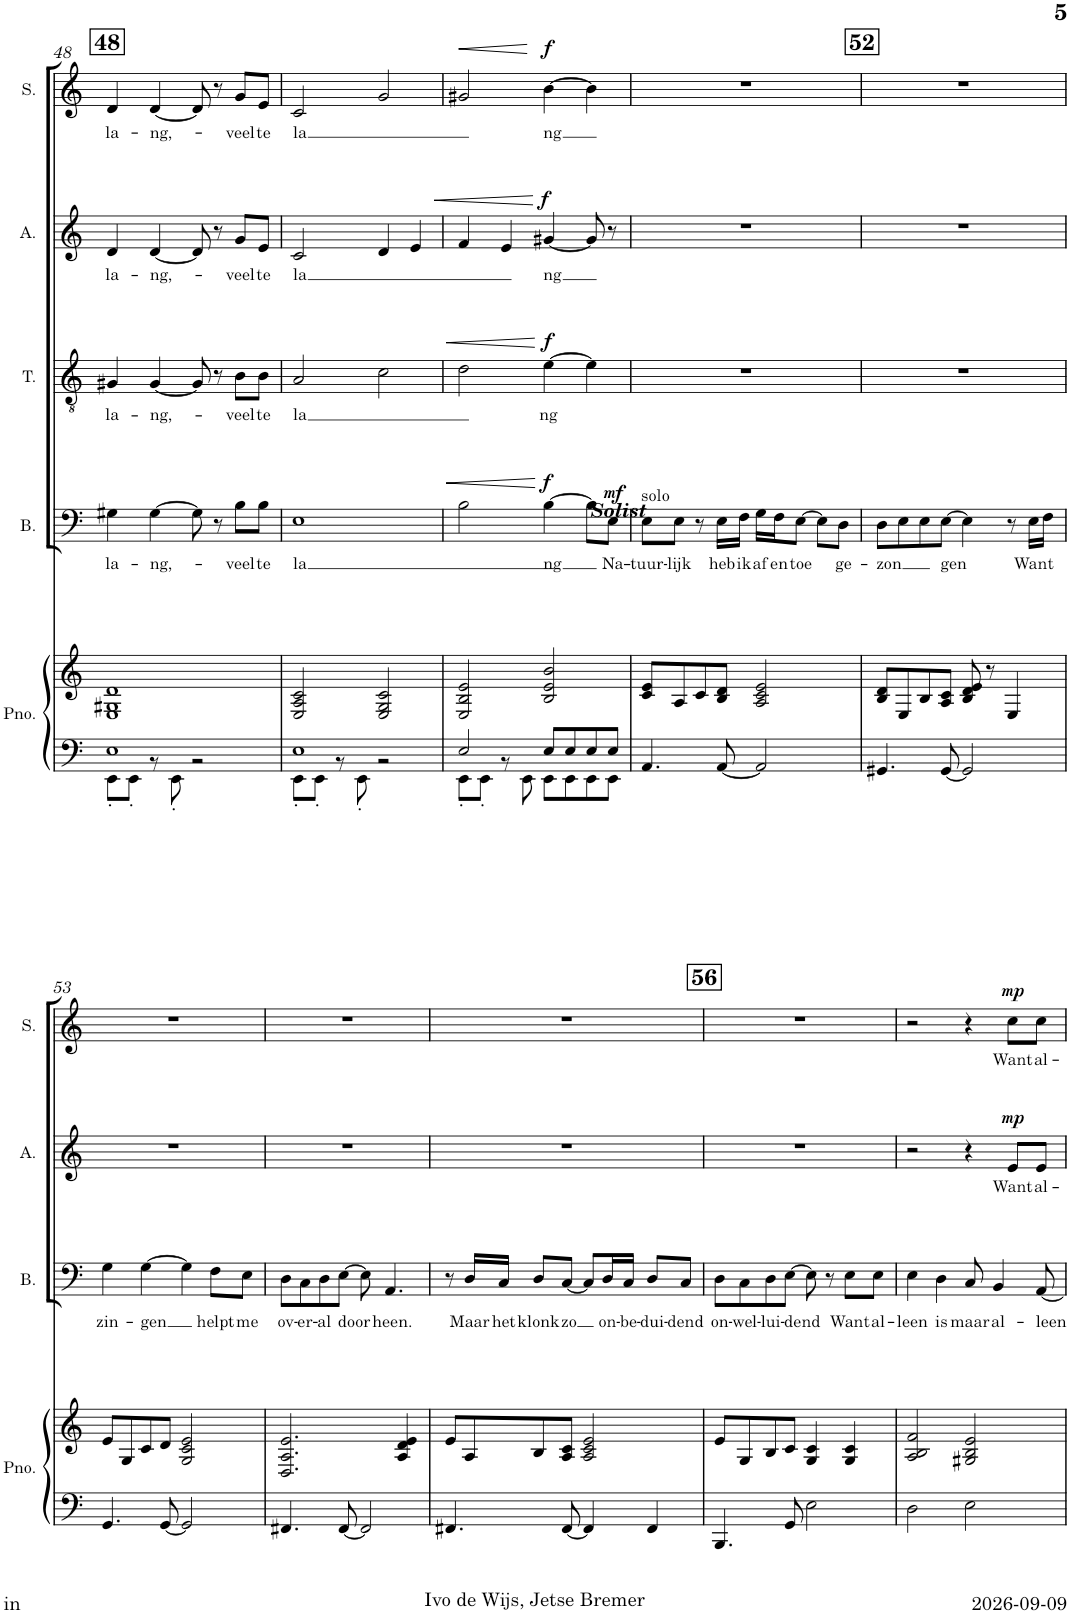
**kern	**kern	**kern	**text	**dynam	**kern	**text	**dynam	**kern	**text	**dynam	**kern	**text	**dynam
*part5	*part5	*part4	*part4	*part4	*part3	*part3	*part3	*part2	*part2	*part2	*part1	*part1	*part1
*staff6	*staff5	*staff4	*staff4	*staff4	*staff3	*staff3	*staff3	*staff2	*staff2	*staff2	*staff1	*staff1	*staff1
*I"Piano	*	*I"Bas	*	*	*I"Tenor	*	*	*I"Alt	*	*	*I"Sopraan	*	*
*I'Pno.	*	*I'B.	*	*	*I'T.	*	*	*I'A.	*	*	*I'S.	*	*
!!LO:PB:g=z
*clefF4	*clefG2	*clefF4	*	*	*clefGv2	*	*	*clefG2	*	*	*clefG2	*	*
*	*	*Trd5c9	*	*	*Trd5c9	*	*	*Trd5c9	*	*	*Trd5c9	*	*
*k[]	*k[]	*k[]	*	*	*k[]	*	*	*k[]	*	*	*k[]	*	*
*M4/4	*M4/4	*M4/4	*	*	*M4/4	*	*	*M4/4	*	*	*M4/4	*	*
!!LO:REH:place=s1:a:B:cj:fs=14:t=48
=48	=48	=48	=48	=48	=48	=48	=48	=48	=48	=48	=48	=48	=48
*^	*	*	*	*	*	*	*	*	*	*	*	*	*
!	!	!	!	!LO:LY:b	!	!	!LO:LY:b	!	!	!LO:LY:b	!	!	!LO:LY:b	!
1E	8EE'\L	1E 1G#X 1d	4G#X\	la-	.	4G#X/	la-	.	4d/	la-	.	4d/	la-	.
.	8EE'\J	.	.	.	.	.	.	.	.	.	.	.	.	.
!	!	!	!	!LO:LY:b	!	!	!LO:LY:b	!	!	!LO:LY:b	!	!	!LO:LY:b	!
.	8r	.	[4G#\	-ng,-	.	[4G#/	-ng,-	.	[4d/	-ng,-	.	[4d/	-ng,-	.
.	8EE'\	.	.	.	.	.	.	.	.	.	.	.	.	.
.	2r	.	8G#\]	.	.	8G#/]	.	.	8d/]	.	.	8d/]	.	.
.	.	.	8r	.	.	8r	.	.	8r	.	.	8r	.	.
!	!	!	!	!LO:LY:b	!	!	!LO:LY:b	!	!	!LO:LY:b	!	!	!LO:LY:b	!
.	.	.	8B\L	veel	.	8B\L	veel	.	8g/L	veel	.	8g/L	veel	.
!	!	!	!	!LO:LY:b	!	!	!LO:LY:b	!	!	!LO:LY:b	!	!	!LO:LY:b	!
.	.	.	8B\J	te	.	8B\J	te	.	8e/J	te	.	8e/J	te	.
=49	=49	=49	=49	=49	=49	=49	=49	=49	=49	=49	=49	=49	=49	=49
!	!	!	!	!LO:LY:b	!	!	!LO:LY:b	!	!	!LO:LY:b	!	!	!LO:LY:b	!
1E	8EE'\L	2E/ 2A/ 2c/	1E	la	.	2A/	la	.	2c/	la	.	2c/	la	.
.	8EE'\J	.	.	.	.	.	.	.	.	.	.	.	.	.
.	8r	.	.	.	.	.	.	.	.	.	.	.	.	.
.	8EE'\	.	.	.	.	.	.	.	.	.	.	.	.	.
.	2r	2E/ 2G/ 2c/	.	.	.	2c\	.	.	4d/	.	.	2g/	.	.
!	!	!	!	!	!	!	!	!	!	!	!LO:HP:b	!	!	!
.	.	.	.	.	.	.	.	.	4e/	.	<	.	.	.
=50	=50	=50	=50	=50	=50	=50	=50	=50	=50	=50	=50	=50	=50	=50
!	!	!	!	!	!LO:HP:b	!	!	!LO:HP:b	!	!	!	!	!	!LO:HP:b
2E/	8EE'\L	2E/ 2B/ 2e/	2B\	.	<	2d\	.	<	4f/	.	.	2g#X/	.	<
.	8EE'\J	.	.	.	.	.	.	.	.	.	.	.	.	.
.	8r	.	.	.	.	.	.	.	4e/	.	.	.	.	.
.	8EE\	.	.	.	.	.	.	.	.	.	.	.	.	.
!	!	!	!	!LO:LY:b	!LO:DY:n=1:a	!	!LO:LY:b	!LO:DY:n=1:a	!	!LO:LY:b	!LO:DY:n=1:a	!	!LO:LY:b	!LO:DY:n=1:a
8E/L	8EE\L	2B/ 2e/ 2b/	[4B\	ng	[ f	[4e\	ng	[ f	[4g#X/	ng	[ f	[4b\	ng	[ f
8E/	8EE\	.	.	.	.	.	.	.	.	.	.	.	.	.
8E/	8EE\	.	8B\L]	.	.	4e\]	.	.	8g#/]	.	.	4b\]	.	.
!	!	!	!LO:TX:b:Bi:t=Solist	!	!	!	!	!	!	!	!	!	!	!
!	!	!	!	!LO:LY:b	!LO:DY:n=2:a	!	!	!	!	!	!	!	!	!
8E/J	8EE\J	.	8E\J	Na-	mf	.	.	.	8r	.	.	.	.	.
=51	=51	=51	=51	=51	=51	=51	=51	=51	=51	=51	=51	=51	=51	=51
!	!	!	!LO:TX:a:t=solo	!	!	!	!	!	!	!	!	!	!	!
!	!	!	!	!LO:LY:b	!	!	!	!	!	!	!	!	!	!
*v	*v	*	*	*	*	*	*	*	*	*	*	*	*	*
4.AA/	8c/ 8e/L	8E\L	-tuur-	.	1r	.	.	1r	.	.	1r	.	.
!	!	!	!LO:LY:b	!	!	!	!	!	!	!	!	!	!
.	8A/	8E\J	-lijk	.	.	.	.	.	.	.	.	.	.
.	8c/	8r	.	.	.	.	.	.	.	.	.	.	.
!	!	!	!LO:LY:b	!	!	!	!	!	!	!	!	!	!
[8AA/	8B/ 8d/J	16E\LL	heb	.	.	.	.	.	.	.	.	.	.
!	!	!	!LO:LY:b	!	!	!	!	!	!	!	!	!	!
.	.	16F\JJ	ik	.	.	.	.	.	.	.	.	.	.
!	!	!	!LO:LY:b	!	!	!	!	!	!	!	!	!	!
2AA/]	2A/ 2c/ 2e/	16G\LL	af	.	.	.	.	.	.	.	.	.	.
!	!	!	!LO:LY:b	!	!	!	!	!	!	!	!	!	!
.	.	16F\J	en	.	.	.	.	.	.	.	.	.	.
!	!	!	!LO:LY:b	!	!	!	!	!	!	!	!	!	!
.	.	[8E\J	toe	.	.	.	.	.	.	.	.	.	.
.	.	8E\L]	.	.	.	.	.	.	.	.	.	.	.
!	!	!	!LO:LY:b	!	!	!	!	!	!	!	!	!	!
.	.	8D\J	ge-	.	.	.	.	.	.	.	.	.	.
!!LO:REH:place=s1:a:B:cj:fs=14:t=52
=52	=52	=52	=52	=52	=52	=52	=52	=52	=52	=52	=52	=52	=52
!	!	!	!LO:LY:b	!	!	!	!	!	!	!	!	!	!
4.GG#X/	8B/ 8d/L	8D\L	-zon	.	1r	.	.	1r	.	.	1r	.	.
.	8E/	8E\	.	.	.	.	.	.	.	.	.	.	.
.	8B/	8E\	.	.	.	.	.	.	.	.	.	.	.
!	!	!	!LO:LY:b	!	!	!	!	!	!	!	!	!	!
[8GG#/	8A/ 8c/J	[8E\J	gen	.	.	.	.	.	.	.	.	.	.
2GG#/]	8B/ 8d/ 8e/	4E\]	.	.	.	.	.	.	.	.	.	.	.
.	8r	.	.	.	.	.	.	.	.	.	.	.	.
.	4E/	8r	.	.	.	.	.	.	.	.	.	.	.
!	!	!	!LO:LY:b	!	!	!	!	!	!	!	!	!	!
.	.	16E\LL	Want	.	.	.	.	.	.	.	.	.	.
.	.	16F\JJ	.	.	.	.	.	.	.	.	.	.	.
!!LO:LB:g=z
=53	=53	=53	=53	=53	=53	=53	=53	=53	=53	=53	=53	=53	=53
!	!	!	!LO:LY:b	!	!	!	!	!	!	!	!	!	!
4.GG/	8e/L	4G\	zin-	.	1r	.	.	1r	.	.	1r	.	.
.	8G/	.	.	.	.	.	.	.	.	.	.	.	.
!	!	!	!LO:LY:b	!	!	!	!	!	!	!	!	!	!
.	8c/	[4G\	-gen	.	.	.	.	.	.	.	.	.	.
[8GG/	8d/J	.	.	.	.	.	.	.	.	.	.	.	.
2GG/]	2G/ 2c/ 2e/	4G\]	.	.	.	.	.	.	.	.	.	.	.
!	!	!	!LO:LY:b	!	!	!	!	!	!	!	!	!	!
.	.	8F\L	helpt	.	.	.	.	.	.	.	.	.	.
!	!	!	!LO:LY:b	!	!	!	!	!	!	!	!	!	!
.	.	8E\J	me	.	.	.	.	.	.	.	.	.	.
=54	=54	=54	=54	=54	=54	=54	=54	=54	=54	=54	=54	=54	=54
!	!	!	!LO:LY:b	!	!	!	!	!	!	!	!	!	!
4.FF#X/	2.D/ 2.A/ 2.e/	8D\L	ov-	.	1r	.	.	1r	.	.	1r	.	.
!	!	!	!LO:LY:b	!	!	!	!	!	!	!	!	!	!
.	.	8C\	-er-	.	.	.	.	.	.	.	.	.	.
!	!	!	!LO:LY:b	!	!	!	!	!	!	!	!	!	!
.	.	8D\	-al	.	.	.	.	.	.	.	.	.	.
!	!	!	!LO:LY:b	!	!	!	!	!	!	!	!	!	!
[8FF#/	.	[8E\J	door	.	.	.	.	.	.	.	.	.	.
2FF#/]	.	8E\]	.	.	.	.	.	.	.	.	.	.	.
!	!	!	!LO:LY:b	!	!	!	!	!	!	!	!	!	!
.	.	4.AA/	heen.	.	.	.	.	.	.	.	.	.	.
.	4A/ 4d/ 4e/	.	.	.	.	.	.	.	.	.	.	.	.
=55	=55	=55	=55	=55	=55	=55	=55	=55	=55	=55	=55	=55	=55
4.FF#X/	8e/L	8r	.	.	1r	.	.	1r	.	.	1r	.	.
!	!	!	!LO:LY:b	!	!	!	!	!	!	!	!	!	!
.	8A/	16D/LL	Maar	.	.	.	.	.	.	.	.	.	.
!	!	!	!LO:LY:b	!	!	!	!	!	!	!	!	!	!
.	.	16C/JJ	het	.	.	.	.	.	.	.	.	.	.
!	!	!	!LO:LY:b	!	!	!	!	!	!	!	!	!	!
.	8B/	8D/L	klonk	.	.	.	.	.	.	.	.	.	.
!	!	!	!LO:LY:b	!	!	!	!	!	!	!	!	!	!
[8FF#/	8A/ 8c/J	[8C/J	zo	.	.	.	.	.	.	.	.	.	.
4FF#/]	2A/ 2c/ 2e/	8C/L]	.	.	.	.	.	.	.	.	.	.	.
!	!	!	!LO:LY:b	!	!	!	!	!	!	!	!	!	!
.	.	16D/L	on-	.	.	.	.	.	.	.	.	.	.
!	!	!	!LO:LY:b	!	!	!	!	!	!	!	!	!	!
.	.	16C/JJ	-be-	.	.	.	.	.	.	.	.	.	.
!	!	!	!LO:LY:b	!	!	!	!	!	!	!	!	!	!
4FF#/	.	8D/L	-dui-	.	.	.	.	.	.	.	.	.	.
!	!	!	!LO:LY:b	!	!	!	!	!	!	!	!	!	!
.	.	8C/J	-dend	.	.	.	.	.	.	.	.	.	.
!!LO:REH:place=s1:a:B:cj:fs=14:t=56
=56	=56	=56	=56	=56	=56	=56	=56	=56	=56	=56	=56	=56	=56
!	!	!	!LO:LY:b	!	!	!	!	!	!	!	!	!	!
4.BBB/	8e/L	8D\L	on-	.	1r	.	.	1r	.	.	1r	.	.
!	!	!	!LO:LY:b	!	!	!	!	!	!	!	!	!	!
.	8G/	8C\	-wel-	.	.	.	.	.	.	.	.	.	.
!	!	!	!LO:LY:b	!	!	!	!	!	!	!	!	!	!
.	8B/	8D\	-lui-	.	.	.	.	.	.	.	.	.	.
!	!	!	!LO:LY:b	!	!	!	!	!	!	!	!	!	!
8GG/	8c/J	[8E\J	-dend	.	.	.	.	.	.	.	.	.	.
2E\	4G/ 4c/	8E\]	.	.	.	.	.	.	.	.	.	.	.
.	.	8r	.	.	.	.	.	.	.	.	.	.	.
!	!	!	!LO:LY:b	!	!	!	!	!	!	!	!	!	!
.	4G/ 4c/	8E\L	Want	.	.	.	.	.	.	.	.	.	.
!	!	!	!LO:LY:b	!	!	!	!	!	!	!	!	!	!
.	.	8E\J	al-	.	.	.	.	.	.	.	.	.	.
=57	=57	=57	=57	=57	=57	=57	=57	=57	=57	=57	=57	=57	=57
!	!	!	!LO:LY:b	!	!	!	!	!	!	!	!	!	!
2D\	2A/ 2B/ 2f/	4E\	-leen	.	1r	.	.	2r	.	.	2r	.	.
!	!	!	!LO:LY:b	!	!	!	!	!	!	!	!	!	!
.	.	4D\	is	.	.	.	.	.	.	.	.	.	.
!	!	!	!LO:LY:b	!	!	!	!	!	!	!	!	!	!
2E\	2G#X/ 2B/ 2e/	8C/	maar	.	.	.	.	4r	.	.	4r	.	.
!	!	!	!LO:LY:b	!	!	!	!	!	!	!	!	!	!
.	.	4BB/	al-	.	.	.	.	.	.	.	.	.	.
!	!	!	!	!	!	!	!	!	!LO:LY:b	!LO:DY:a	!	!LO:LY:b	!LO:DY:a
.	.	.	.	.	.	.	.	8e/L	Want	mp	8cc\L	Want	mp
!	!	!	!LO:LY:b	!	!	!	!	!	!LO:LY:b	!	!	!LO:LY:b	!
.	.	[8AA/	-leen	.	.	.	.	8e/J	al-	.	8cc\J	al-	.
=	=	=	=	=	=	=	=	=	=	=	=	=	=
*-	*-	*-	*-	*-	*-	*-	*-	*-	*-	*-	*-	*-	*-
